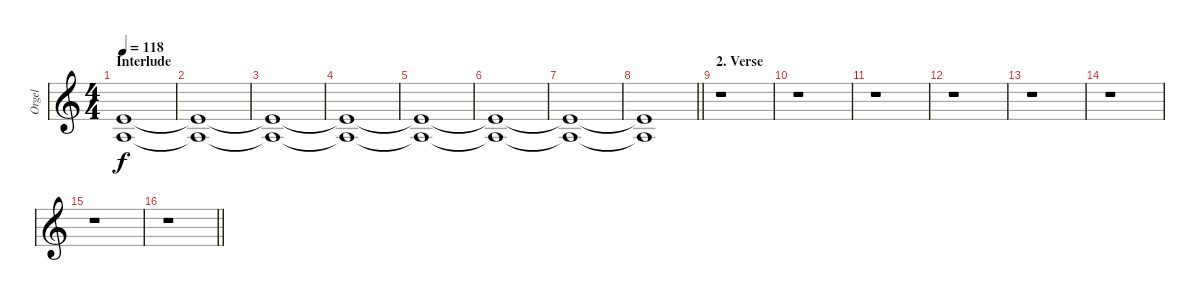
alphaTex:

\track ("Orgel" "Orgel") {instrument churchorgan}
\staff {score}
\tuning (E4 B3 G3 D3 A2 E2) {hide}
\ts (4 4)
\section ("" "Interlude")
\tempo 118
\clef g2
\ks c
(0.1 2.3).1{dy f} |
(0.1{t} 2.3{t}).1 |
(0.1{t} 2.3{t}).1 |
(0.1{t} 2.3{t}).1 |
(0.1{t} 2.3{t}).1 |
(0.1{t} 2.3{t}).1 |
(0.1{t} 2.3{t}).1 |
\barLineRight lightlight
(0.1{t} 2.3{t}).1 |
\section ("" "2. Verse")
r.1 |
r.1 |
r.1 |
r.1 |
r.1 |
r.1 |
r.1 |
\barLineRight lightlight
r.1
